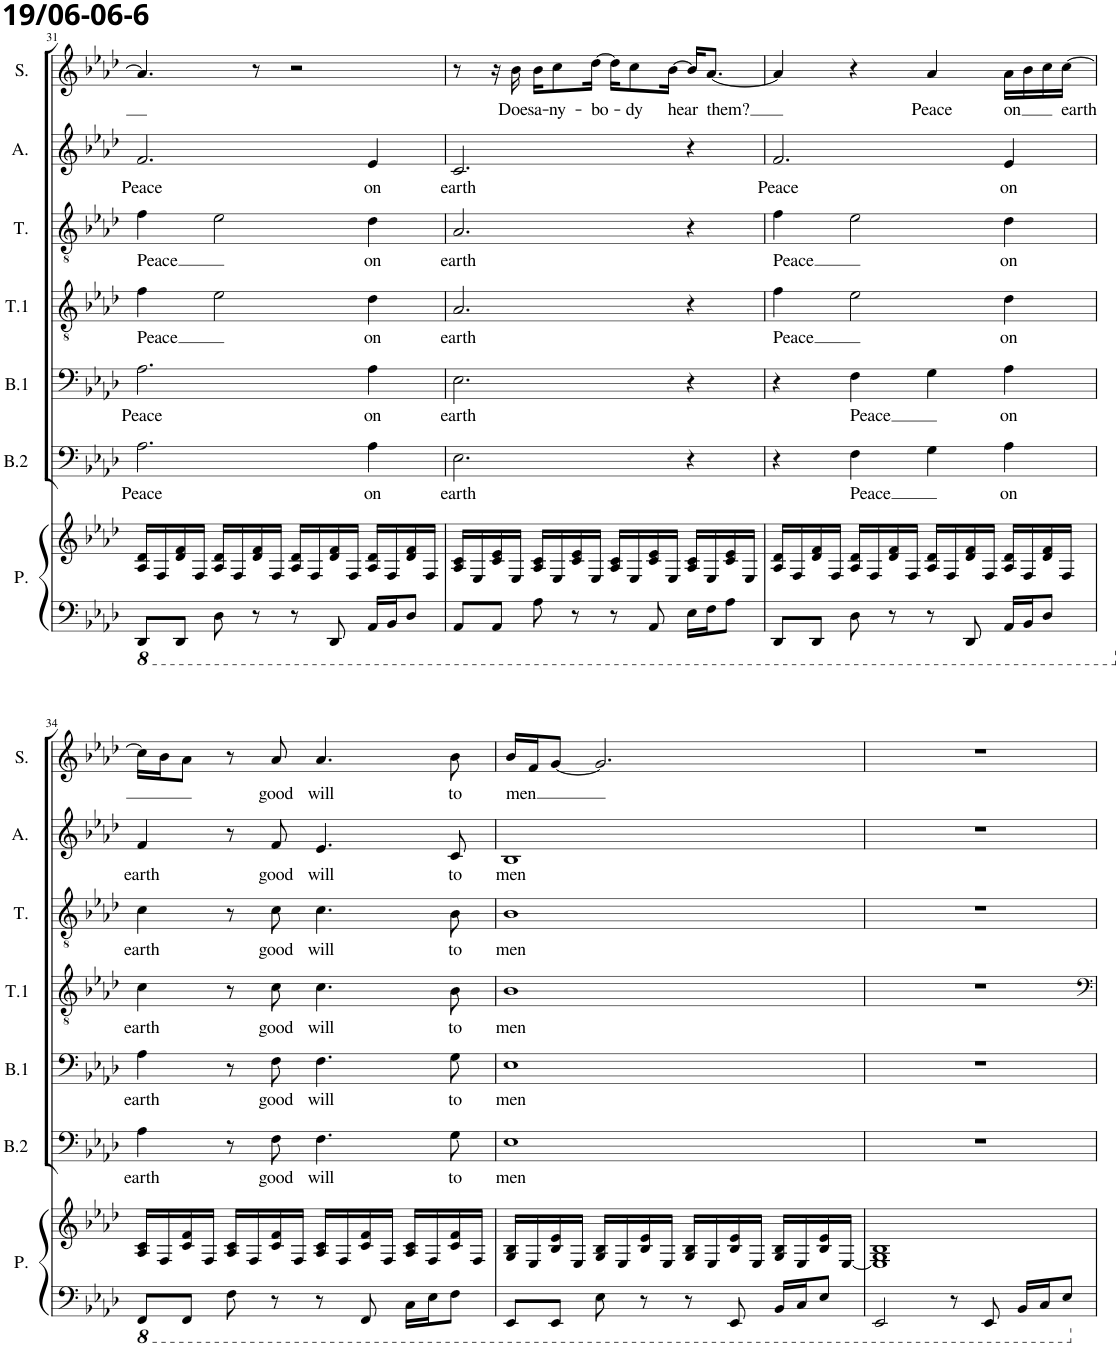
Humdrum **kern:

**kern	**kern	**kern	**text	**kern	**text	**kern	**text	**kern	**text	**kern	**text	**kern	**text
*part7	*part7	*part6	*part6	*part5	*part5	*part4	*part4	*part3	*part3	*part2	*part2	*part1	*part1
*staff8	*staff7	*staff6	*staff6	*staff5	*staff5	*staff4	*staff4	*staff3	*staff3	*staff2	*staff2	*staff1	*staff1
*I"Piano	*	*I"Bas 2	*	*I"Bas 1	*	*I"Tenor 1	*	*I"Tenor	*	*I"Alt	*	*I"Sopraan	*
*I'P.	*	*I'B.2	*	*I'B.1	*	*I'T.1	*	*I'T.	*	*I'A.	*	*I'S.	*
!!LO:PB:g=z
*clefF4	*clefG2	*clefF4	*	*clefF4	*	*clefGv2	*	*clefGv2	*	*clefG2	*	*clefG2	*
*k[b-e-a-d-]	*k[b-e-a-d-]	*k[b-e-a-d-]	*	*k[b-e-a-d-]	*	*k[b-e-a-d-]	*	*k[b-e-a-d-]	*	*k[b-e-a-d-]	*	*k[b-e-a-d-]	*
*M4/4	*M4/4	*M4/4	*	*M4/4	*	*M4/4	*	*M4/4	*	*M4/4	*	*M4/4	*
*8ba	*	*	*	*	*	*	*	*	*	*	*	*	*
=31	=31	=31	=31	=31	=31	=31	=31	=31	=31	=31	=31	=31	=31
!	!	!	!LO:LY:b	!	!LO:LY:b	!	!LO:LY:b	!	!LO:LY:b	!	!LO:LY:b	!	!
8DDD-/L	16A-/ 16d-/LL	2.A-\	Peace	2.A-\	Peace	4f\	Peace	4f\	Peace	2.f/	Peace	4.a-/]	.
.	16F/	.	.	.	.	.	.	.	.	.	.	.	.
8DDD-/J	16d-/ 16f/	.	.	.	.	.	.	.	.	.	.	.	.
.	16F/JJ	.	.	.	.	.	.	.	.	.	.	.	.
8DD-\	16A-/ 16d-/LL	.	.	.	.	2e-\	.	2e-\	.	.	.	.	.
.	16F/	.	.	.	.	.	.	.	.	.	.	.	.
8r	16d-/ 16f/	.	.	.	.	.	.	.	.	.	.	8r	.
.	16F/JJ	.	.	.	.	.	.	.	.	.	.	.	.
8r	16A-/ 16d-/LL	.	.	.	.	.	.	.	.	.	.	2r	.
.	16F/	.	.	.	.	.	.	.	.	.	.	.	.
8DDD-/	16d-/ 16f/	.	.	.	.	.	.	.	.	.	.	.	.
.	16F/JJ	.	.	.	.	.	.	.	.	.	.	.	.
!	!	!	!LO:LY:b	!	!LO:LY:b	!	!LO:LY:b	!	!LO:LY:b	!	!LO:LY:b	!	!
16AAA-/LL	16A-/ 16d-/LL	4A-\	on	4A-\	on	4d-\	on	4d-\	on	4e-/	on	.	.
16BBB-/J	16F/	.	.	.	.	.	.	.	.	.	.	.	.
8DD-/J	16d-/ 16f/	.	.	.	.	.	.	.	.	.	.	.	.
.	16F/JJ	.	.	.	.	.	.	.	.	.	.	.	.
=32	=32	=32	=32	=32	=32	=32	=32	=32	=32	=32	=32	=32	=32
*X8ba	*	*	*	*	*	*	*	*	*	*	*	*	*
!	!	!	!LO:LY:b	!	!LO:LY:b	!	!LO:LY:b	!	!LO:LY:b	!	!LO:LY:b	!	!
8AA-/L	16A-/ 16c/LL	2.E-\	earth	2.E-\	earth	2.A-/	earth	2.A-/	earth	2.c/	earth	8r	.
.	16E-/	.	.	.	.	.	.	.	.	.	.	.	.
8AA-/J	16c/ 16e-/	.	.	.	.	.	.	.	.	.	.	16r	.
!	!	!	!	!	!	!	!	!	!	!	!	!	!LO:LY:b
.	16E-/JJ	.	.	.	.	.	.	.	.	.	.	16b-\	Does
!	!	!	!	!	!	!	!	!	!	!	!	!	!LO:LY:b
8A-\	16A-/ 16c/LL	.	.	.	.	.	.	.	.	.	.	16b-\KL	a-
!	!	!	!	!	!	!	!	!	!	!	!	!	!LO:LY:b
.	16E-/	.	.	.	.	.	.	.	.	.	.	8cc\	-ny-
8r	16c/ 16e-/	.	.	.	.	.	.	.	.	.	.	.	.
!	!	!	!	!	!	!	!	!	!	!	!	!	!LO:LY:b
.	16E-/JJ	.	.	.	.	.	.	.	.	.	.	[16dd-\Jk	-bo-
8r	16A-/ 16c/LL	.	.	.	.	.	.	.	.	.	.	16dd-\KL]	.
!	!	!	!	!	!	!	!	!	!	!	!	!	!LO:LY:b
.	16E-/	.	.	.	.	.	.	.	.	.	.	8cc\	-dy
8AA-/	16c/ 16e-/	.	.	.	.	.	.	.	.	.	.	.	.
!	!	!	!	!	!	!	!	!	!	!	!	!	!LO:LY:b
.	16E-/JJ	.	.	.	.	.	.	.	.	.	.	[16b-\Jk	hear
16E-\LL	16A-/ 16c/LL	4r	.	4r	.	4r	.	4r	.	4r	.	16b-/KL]	.
!	!	!	!	!	!	!	!	!	!	!	!	!	!LO:LY:b
16F\J	16E-/	.	.	.	.	.	.	.	.	.	.	[8.a-/J	them?
8A-\J	16c/ 16e-/	.	.	.	.	.	.	.	.	.	.	.	.
.	16E-/JJ	.	.	.	.	.	.	.	.	.	.	.	.
=33	=33	=33	=33	=33	=33	=33	=33	=33	=33	=33	=33	=33	=33
!	!	!	!	!	!	!	!LO:LY:b	!	!LO:LY:b	!	!LO:LY:b	!	!
8DD-/L	16A-/ 16d-/LL	4r	.	4r	.	4f\	Peace	4f\	Peace	2.f/	Peace	4a-/]	.
.	16F/	.	.	.	.	.	.	.	.	.	.	.	.
8DD-/J	16d-/ 16f/	.	.	.	.	.	.	.	.	.	.	.	.
.	16F/JJ	.	.	.	.	.	.	.	.	.	.	.	.
!	!	!	!LO:LY:b	!	!LO:LY:b	!	!	!	!	!	!	!	!
8D-\	16A-/ 16d-/LL	4F\	Peace	4F\	Peace	2e-\	.	2e-\	.	.	.	4r	.
.	16F/	.	.	.	.	.	.	.	.	.	.	.	.
8r	16d-/ 16f/	.	.	.	.	.	.	.	.	.	.	.	.
.	16F/JJ	.	.	.	.	.	.	.	.	.	.	.	.
!	!	!	!	!	!	!	!	!	!	!	!	!	!LO:LY:b
8r	16A-/ 16d-/LL	4G\	.	4G\	.	.	.	.	.	.	.	4a-/	Peace
.	16F/	.	.	.	.	.	.	.	.	.	.	.	.
8DD-/	16d-/ 16f/	.	.	.	.	.	.	.	.	.	.	.	.
.	16F/JJ	.	.	.	.	.	.	.	.	.	.	.	.
!	!	!	!LO:LY:b	!	!LO:LY:b	!	!LO:LY:b	!	!LO:LY:b	!	!LO:LY:b	!	!LO:LY:b
16AA-/LL	16A-/ 16d-/LL	4A-\	on	4A-\	on	4d-\	on	4d-\	on	4e-/	on	16a-\LL	on
16BB-/J	16F/	.	.	.	.	.	.	.	.	.	.	16b-\	.
8D-/J	16d-/ 16f/	.	.	.	.	.	.	.	.	.	.	16cc\	.
!	!	!	!	!	!	!	!	!	!	!	!	!	!LO:LY:b
.	16F/JJ	.	.	.	.	.	.	.	.	.	.	[16cc\JJ	earth
!!LO:LB:g=z
=34	=34	=34	=34	=34	=34	=34	=34	=34	=34	=34	=34	=34	=34
*8ba	*	*	*	*	*	*	*	*	*	*	*	*	*
!	!	!	!LO:LY:b	!	!LO:LY:b	!	!LO:LY:b	!	!LO:LY:b	!	!LO:LY:b	!	!
8FFF/L	16A-/ 16c/LL	4A-\	earth	4A-\	earth	4c\	earth	4c\	earth	4f/	earth	16cc\LL]	.
.	16F/	.	.	.	.	.	.	.	.	.	.	16b-\J	.
8FFF/J	16c/ 16f/	.	.	.	.	.	.	.	.	.	.	8a-\J	.
.	16F/JJ	.	.	.	.	.	.	.	.	.	.	.	.
8FF\	16A-/ 16c/LL	8r	.	8r	.	8r	.	8r	.	8r	.	8r	.
.	16F/	.	.	.	.	.	.	.	.	.	.	.	.
!	!	!	!LO:LY:b	!	!LO:LY:b	!	!LO:LY:b	!	!LO:LY:b	!	!LO:LY:b	!	!LO:LY:b
8r	16c/ 16f/	8F\	good	8F\	good	8c\	good	8c\	good	8f/	good	8a-/	good
.	16F/JJ	.	.	.	.	.	.	.	.	.	.	.	.
!	!	!	!LO:LY:b	!	!LO:LY:b	!	!LO:LY:b	!	!LO:LY:b	!	!LO:LY:b	!	!LO:LY:b
8r	16A-/ 16c/LL	4.F\	will	4.F\	will	4.c\	will	4.c\	will	4.e-/	will	4.a-/	will
.	16F/	.	.	.	.	.	.	.	.	.	.	.	.
8FFF/	16c/ 16f/	.	.	.	.	.	.	.	.	.	.	.	.
.	16F/JJ	.	.	.	.	.	.	.	.	.	.	.	.
16CC\LL	16A-/ 16c/LL	.	.	.	.	.	.	.	.	.	.	.	.
16EE-\J	16F/	.	.	.	.	.	.	.	.	.	.	.	.
!	!	!	!LO:LY:b	!	!LO:LY:b	!	!LO:LY:b	!	!LO:LY:b	!	!LO:LY:b	!	!LO:LY:b
8FF\J	16c/ 16f/	8G\	to	8G\	to	8B-\	to	8B-\	to	8c/	to	8b-\	to
.	16F/JJ	.	.	.	.	.	.	.	.	.	.	.	.
=35	=35	=35	=35	=35	=35	=35	=35	=35	=35	=35	=35	=35	=35
*X8ba	*	*	*	*	*	*	*	*	*	*	*	*	*
!	!	!	!LO:LY:b	!	!LO:LY:b	!	!LO:LY:b	!	!LO:LY:b	!	!LO:LY:b	!	!LO:LY:b
8EE-/L	16G/ 16B-/LL	1E-	men	1E-	men	1B-	men	1B-	men	1B-	men	16b-/LL	men
.	16E-/	.	.	.	.	.	.	.	.	.	.	16f/J	.
8EE-/J	16B-/ 16e-/	.	.	.	.	.	.	.	.	.	.	[8g/J	.
.	16E-/JJ	.	.	.	.	.	.	.	.	.	.	.	.
8E-\	16G/ 16B-/LL	.	.	.	.	.	.	.	.	.	.	2.g/]	.
.	16E-/	.	.	.	.	.	.	.	.	.	.	.	.
8r	16B-/ 16e-/	.	.	.	.	.	.	.	.	.	.	.	.
.	16E-/JJ	.	.	.	.	.	.	.	.	.	.	.	.
8r	16G/ 16B-/LL	.	.	.	.	.	.	.	.	.	.	.	.
.	16E-/	.	.	.	.	.	.	.	.	.	.	.	.
8EE-/	16B-/ 16e-/	.	.	.	.	.	.	.	.	.	.	.	.
.	16E-/JJ	.	.	.	.	.	.	.	.	.	.	.	.
16BB-/LL	16G/ 16B-/LL	.	.	.	.	.	.	.	.	.	.	.	.
16C/J	16E-/	.	.	.	.	.	.	.	.	.	.	.	.
8E-/J	16B-/ 16e-/	.	.	.	.	.	.	.	.	.	.	.	.
.	[16E-/JJ	.	.	.	.	.	.	.	.	.	.	.	.
=36	=36	=36	=36	=36	=36	=36	=36	=36	=36	=36	=36	=36	=36
2EE-/	1E-] 1G 1B-	1r	.	1r	.	1r	.	1r	.	1r	.	1r	.
8r	.	.	.	.	.	.	.	.	.	.	.	.	.
8EE-/	.	.	.	.	.	.	.	.	.	.	.	.	.
16BB-/LL	.	.	.	.	.	.	.	.	.	.	.	.	.
16C/J	.	.	.	.	.	.	.	.	.	.	.	.	.
8E-/J	.	.	.	.	.	.	.	.	.	.	.	.	.
=	=	=	=	=	=	=	=	=	=	=	=	=	=
*-	*-	*-	*-	*-	*-	*-	*-	*-	*-	*-	*-	*-	*-
